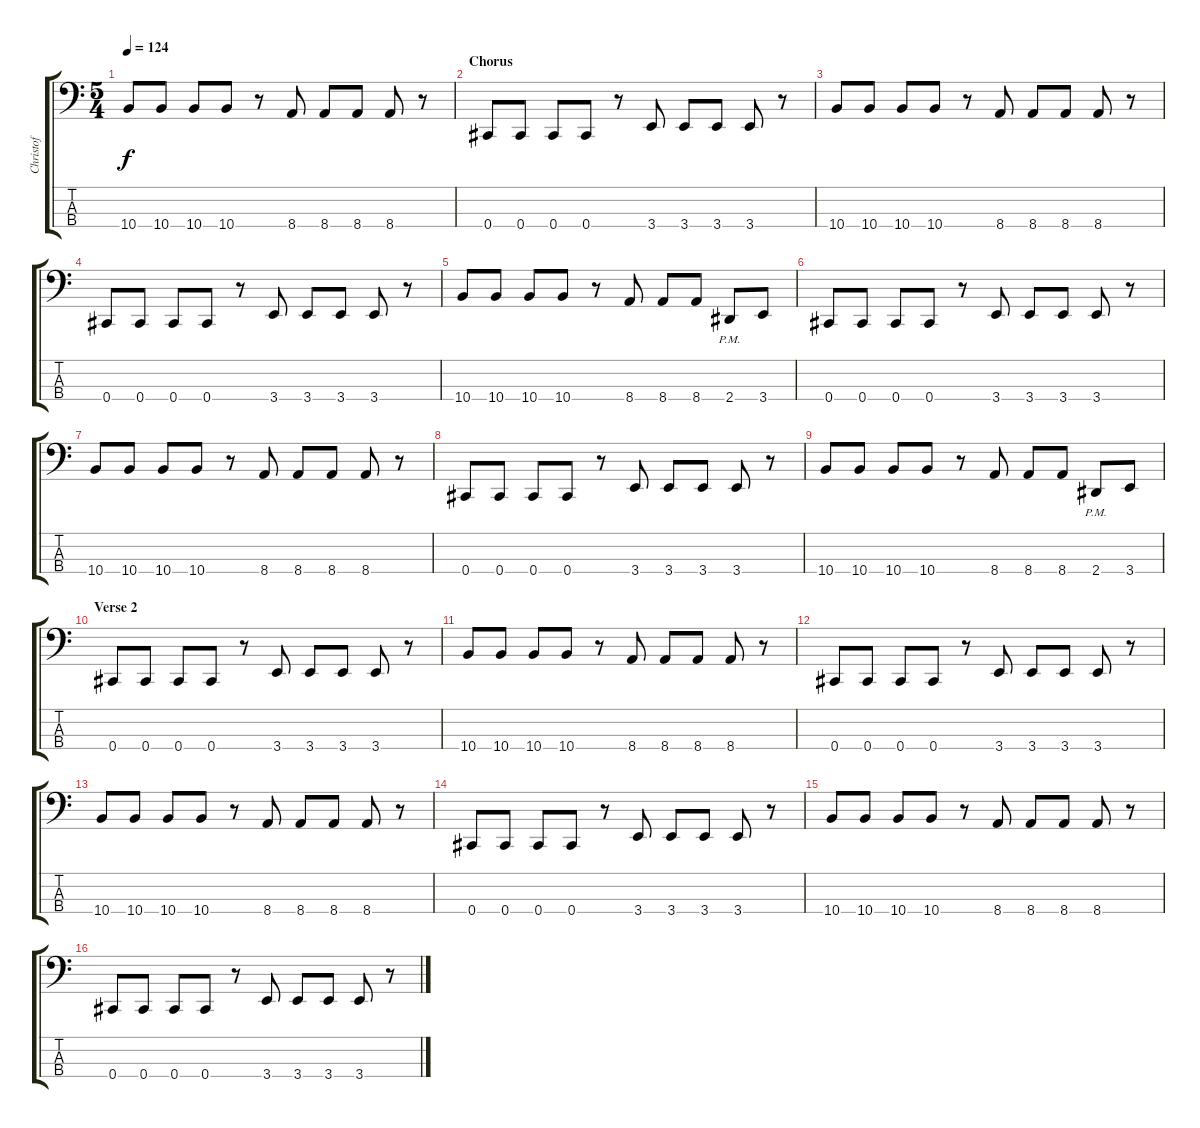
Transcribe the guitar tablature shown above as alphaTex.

\track ("Christof" "Christof") {instrument electricbassfinger}
\staff {score tabs}
\tuning (Gb2 Db2 Ab1 Db1) {hide}
\ts (5 4)
\tempo 124
\clef f4
\ks c
10.4.8{dy f} 10.4.8 10.4.8 10.4.8 r.8 8.4.8 8.4.8 8.4.8 8.4.8 r.8 |
\section ("" "Chorus")
0.4.8 0.4.8 0.4.8 0.4.8 r.8 3.4.8 3.4.8 3.4.8 3.4.8 r.8 |
10.4.8 10.4.8 10.4.8 10.4.8 r.8 8.4.8 8.4.8 8.4.8 8.4.8 r.8 |
0.4.8 0.4.8 0.4.8 0.4.8 r.8 3.4.8 3.4.8 3.4.8 3.4.8 r.8 |
10.4.8 10.4.8 10.4.8 10.4.8 r.8 8.4.8 8.4.8 8.4.8 2.4{pm}.8 3.4.8 |
0.4.8 0.4.8 0.4.8 0.4.8 r.8 3.4.8 3.4.8 3.4.8 3.4.8 r.8 |
10.4.8 10.4.8 10.4.8 10.4.8 r.8 8.4.8 8.4.8 8.4.8 8.4.8 r.8 |
0.4.8 0.4.8 0.4.8 0.4.8 r.8 3.4.8 3.4.8 3.4.8 3.4.8 r.8 |
10.4.8 10.4.8 10.4.8 10.4.8 r.8 8.4.8 8.4.8 8.4.8 2.4{pm}.8 3.4.8 |
\section ("" "Verse 2")
0.4.8 0.4.8 0.4.8 0.4.8 r.8 3.4.8 3.4.8 3.4.8 3.4.8 r.8 |
10.4.8 10.4.8 10.4.8 10.4.8 r.8 8.4.8 8.4.8 8.4.8 8.4.8 r.8 |
0.4.8 0.4.8 0.4.8 0.4.8 r.8 3.4.8 3.4.8 3.4.8 3.4.8 r.8 |
10.4.8 10.4.8 10.4.8 10.4.8 r.8 8.4.8 8.4.8 8.4.8 8.4.8 r.8 |
0.4.8 0.4.8 0.4.8 0.4.8 r.8 3.4.8 3.4.8 3.4.8 3.4.8 r.8 |
10.4.8 10.4.8 10.4.8 10.4.8 r.8 8.4.8 8.4.8 8.4.8 8.4.8 r.8 |
0.4.8 0.4.8 0.4.8 0.4.8 r.8 3.4.8 3.4.8 3.4.8 3.4.8 r.8
